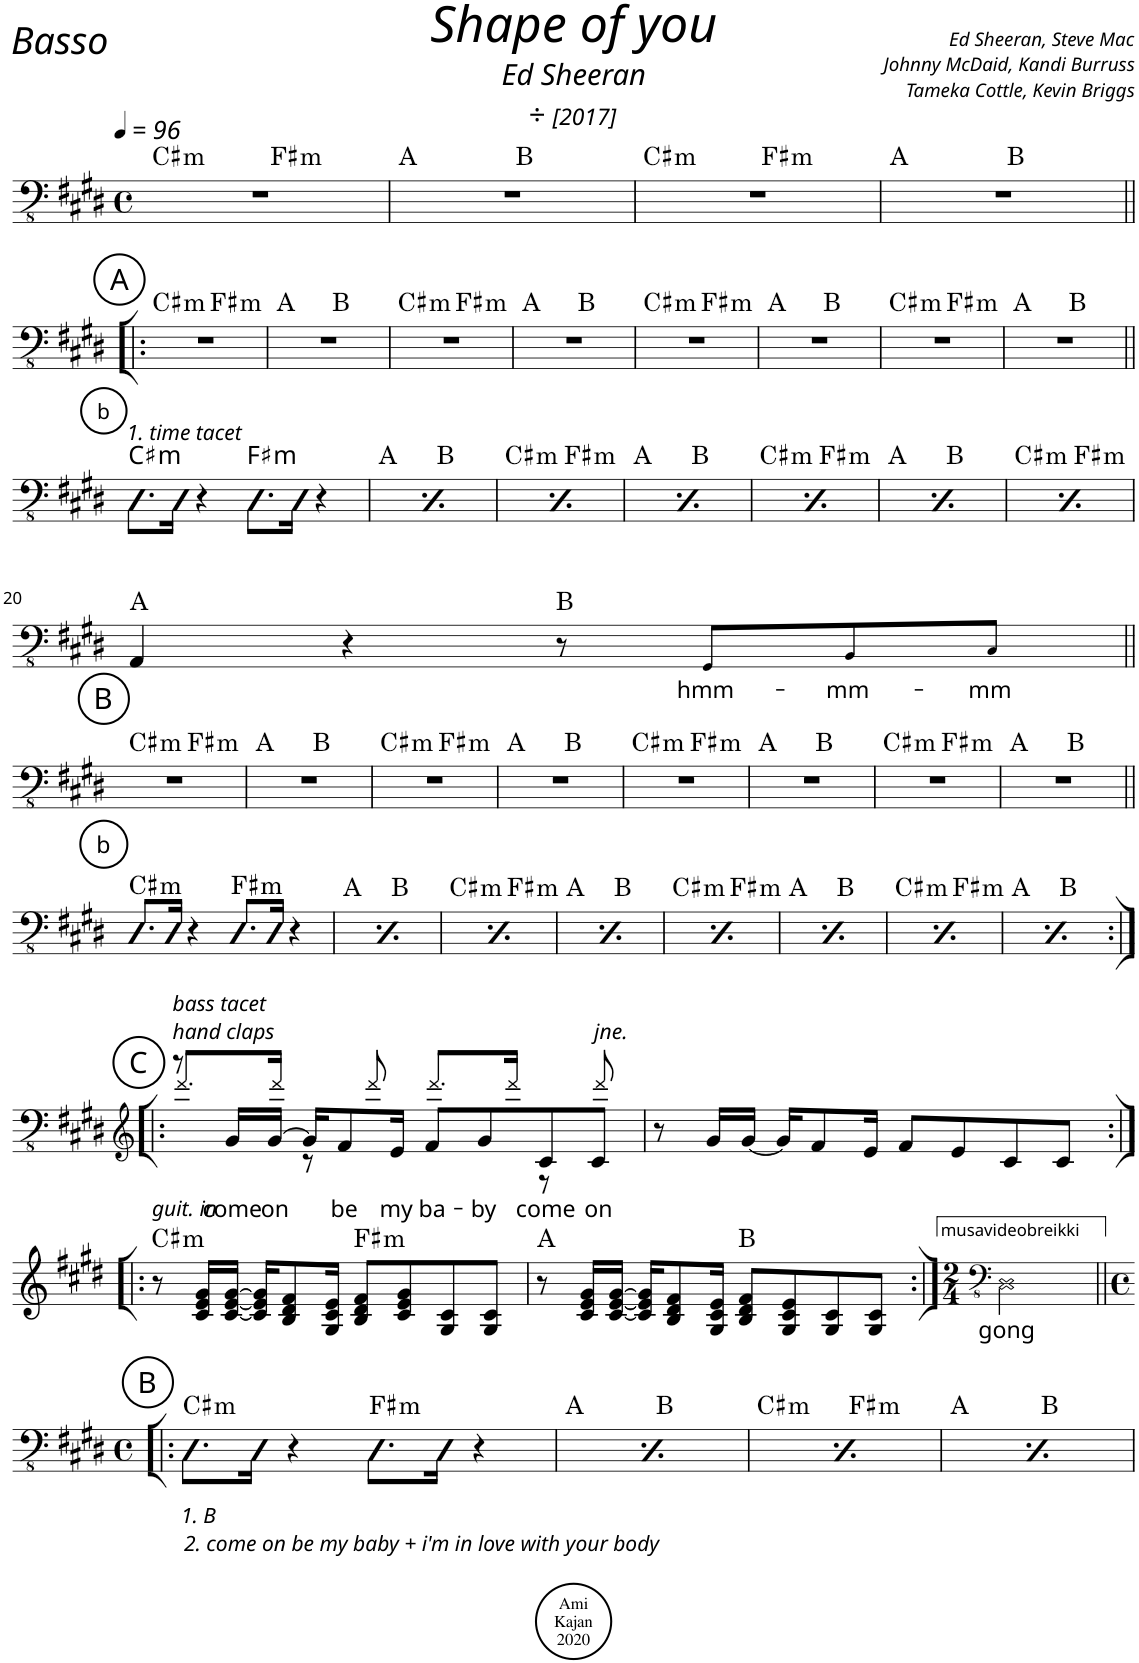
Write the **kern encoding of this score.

**kern	**text	**harte
*part1	*part1	*part1
*staff1	*staff1	*
*I"Piano	*	*
*I'Pno.	*	*
*clefFv4	*	*
*k[f#c#g#d#]	*	*
*M4/4	*	*
*met(c)	*	*
*MM96	*	*
=1	=1	=1
!	!	!LO:H:kt=m
*^	*	*
1r	2ryy	.	C#:min
!	!	!	!LO:H:kt=m
.	2ryy	.	F#:min
=2	=2	=2	=2
1r	2ryy	.	A:maj
.	2ryy	.	B:maj
=3	=3	=3	=3
!	!	!	!LO:H:kt=m
1r	2ryy	.	C#:min
!	!	!	!LO:H:kt=m
.	2ryy	.	F#:min
=4	=4	=4	=4
1r	2ryy	.	A:maj
.	2ryy	.	B:maj
!!LO:LB:g=z	!!
!!LO:REH:place=s1:a:cj:enc=circle:fs=14:t=A	!!
=5!|:	=5!|:	=5!|:	=5!|:
!	!	!	!LO:H:kt=m
1r	2ryy	.	C#:min
!	!	!	!LO:H:kt=m
.	2ryy	.	F#:min
=6	=6	=6	=6
1r	2ryy	.	A:maj
.	2ryy	.	B:maj
=7	=7	=7	=7
!	!	!	!LO:H:kt=m
1r	2ryy	.	C#:min
!	!	!	!LO:H:kt=m
.	2ryy	.	F#:min
=8	=8	=8	=8
1r	2ryy	.	A:maj
.	2ryy	.	B:maj
=9	=9	=9	=9
!	!	!	!LO:H:kt=m
1r	2ryy	.	C#:min
!	!	!	!LO:H:kt=m
.	2ryy	.	F#:min
=10	=10	=10	=10
1r	2ryy	.	A:maj
.	2ryy	.	B:maj
=11	=11	=11	=11
!	!	!	!LO:H:kt=m
1r	2ryy	.	C#:min
!	!	!	!LO:H:kt=m
.	2ryy	.	F#:min
=12	=12	=12	=12
1r	2ryy	.	A:maj
.	2ryy	.	B:maj
!!LO:LB:g=z	!!
!!LO:REH:place=s1:a:cj:enc=circle:t=b	!!
=13||	=13||	=13||	=13||
!LO:TX:a:i:t=1. time tacet	!	!	!LO:H:kt=m
*v	*v	*	*
8.DD#\L	.	C#:min
16DD#\Jk	.	.
4r	.	.
!	!	!LO:H:kt=m
8.DD#\L	.	F#:min
16DD#\Jk	.	.
4r	.	.
!!LO:REH:place=s1:a:cj:enc=circle:t=b
=14	=14	=14
!LO:TX:a:i:t=1. time tacet	!	!LO:H:kt=m
8.DD#\L	.	C#:min
16DD#\Jk	.	.
4r	.	.
!	!	!LO:H:kt=m
8.DD#\L	.	F#:min
16DD#\Jk	.	.
4r	.	.
!!LO:REH:place=s1:a:cj:enc=circle:t=b
=15	=15	=15
!LO:TX:a:i:t=1. time tacet	!	!LO:H:kt=m
8.DD#\L	.	C#:min
16DD#\Jk	.	.
4r	.	.
!	!	!LO:H:kt=m
8.DD#\L	.	F#:min
16DD#\Jk	.	.
4r	.	.
!!LO:REH:place=s1:a:cj:enc=circle:t=b
=16	=16	=16
!LO:TX:a:i:t=1. time tacet	!	!LO:H:kt=m
8.DD#\L	.	C#:min
16DD#\Jk	.	.
4r	.	.
!	!	!LO:H:kt=m
8.DD#\L	.	F#:min
16DD#\Jk	.	.
4r	.	.
!!LO:REH:place=s1:a:cj:enc=circle:t=b
=17	=17	=17
!LO:TX:a:i:t=1. time tacet	!	!LO:H:kt=m
8.DD#\L	.	C#:min
16DD#\Jk	.	.
4r	.	.
!	!	!LO:H:kt=m
8.DD#\L	.	F#:min
16DD#\Jk	.	.
4r	.	.
!!LO:REH:place=s1:a:cj:enc=circle:t=b
=18	=18	=18
!LO:TX:a:i:t=1. time tacet	!	!LO:H:kt=m
8.DD#\L	.	C#:min
16DD#\Jk	.	.
4r	.	.
!	!	!LO:H:kt=m
8.DD#\L	.	F#:min
16DD#\Jk	.	.
4r	.	.
!!LO:REH:place=s1:a:cj:enc=circle:t=b
=19	=19	=19
!LO:TX:a:i:t=1. time tacet	!	!LO:H:kt=m
8.DD#\L	.	C#:min
16DD#\Jk	.	.
4r	.	.
!	!	!LO:H:kt=m
8.DD#\L	.	F#:min
16DD#\Jk	.	.
4r	.	.
!!LO:LB:g=z
=20	=20	=20
4AAA/	.	A:maj
4r	.	.
8r	.	B:maj
!	!LO:LY:b	!
8GGG#!/L	hmm-	.
!	!LO:LY:b	!
8BBB!/	-mm-	.
!	!LO:LY:b	!
8CC#!/J	-mm	.
!!LO:LB:g=z
!!LO:REH:place=s1:a:cj:enc=circle:fs=14:t=B
=21||	=21||	=21||
!	!	!LO:H:kt=m
*^	*	*
1r	2ryy	.	C#:min
!	!	!	!LO:H:kt=m
.	2ryy	.	F#:min
=22	=22	=22	=22
1r	2ryy	.	A:maj
.	2ryy	.	B:maj
=23	=23	=23	=23
!	!	!	!LO:H:kt=m
1r	2ryy	.	C#:min
!	!	!	!LO:H:kt=m
.	2ryy	.	F#:min
=24	=24	=24	=24
1r	2ryy	.	A:maj
.	2ryy	.	B:maj
=25	=25	=25	=25
!	!	!	!LO:H:kt=m
1r	2ryy	.	C#:min
!	!	!	!LO:H:kt=m
.	2ryy	.	F#:min
=26	=26	=26	=26
1r	2ryy	.	A:maj
.	2ryy	.	B:maj
=27	=27	=27	=27
!	!	!	!LO:H:kt=m
1r	2ryy	.	C#:min
!	!	!	!LO:H:kt=m
.	2ryy	.	F#:min
=28	=28	=28	=28
1r	2ryy	.	A:maj
.	2ryy	.	B:maj
!!LO:LB:g=z	!!
!!LO:REH:place=s1:a:cj:enc=circle:fs=11:t=b	!!
=29||	=29||	=29||	=29||
!	!	!	!LO:H:kt=m
*v	*v	*	*
8.DD#/L	.	C#:min
16DD#/Jk	.	.
4r	.	.
!	!	!LO:H:kt=m
8.DD#/L	.	F#:min
16DD#/Jk	.	.
4r	.	.
!!LO:REH:place=s1:a:cj:enc=circle:fs=11:t=b
=30	=30	=30
!	!	!LO:H:kt=m
8.DD#/L	.	C#:min
16DD#/Jk	.	.
4r	.	.
!	!	!LO:H:kt=m
8.DD#/L	.	F#:min
16DD#/Jk	.	.
4r	.	.
!!LO:REH:place=s1:a:cj:enc=circle:fs=11:t=b
=31	=31	=31
!	!	!LO:H:kt=m
8.DD#/L	.	C#:min
16DD#/Jk	.	.
4r	.	.
!	!	!LO:H:kt=m
8.DD#/L	.	F#:min
16DD#/Jk	.	.
4r	.	.
!!LO:REH:place=s1:a:cj:enc=circle:fs=11:t=b
=32	=32	=32
!	!	!LO:H:kt=m
8.DD#/L	.	C#:min
16DD#/Jk	.	.
4r	.	.
!	!	!LO:H:kt=m
8.DD#/L	.	F#:min
16DD#/Jk	.	.
4r	.	.
!!LO:REH:place=s1:a:cj:enc=circle:fs=11:t=b
=33	=33	=33
!	!	!LO:H:kt=m
8.DD#/L	.	C#:min
16DD#/Jk	.	.
4r	.	.
!	!	!LO:H:kt=m
8.DD#/L	.	F#:min
16DD#/Jk	.	.
4r	.	.
!!LO:REH:place=s1:a:cj:enc=circle:fs=11:t=b
=34	=34	=34
!	!	!LO:H:kt=m
8.DD#/L	.	C#:min
16DD#/Jk	.	.
4r	.	.
!	!	!LO:H:kt=m
8.DD#/L	.	F#:min
16DD#/Jk	.	.
4r	.	.
!!LO:REH:place=s1:a:cj:enc=circle:fs=11:t=b
=35	=35	=35
!	!	!LO:H:kt=m
8.DD#/L	.	C#:min
16DD#/Jk	.	.
4r	.	.
!	!	!LO:H:kt=m
8.DD#/L	.	F#:min
16DD#/Jk	.	.
4r	.	.
!!LO:REH:place=s1:a:cj:enc=circle:fs=11:t=b
=36	=36	=36
!	!	!LO:H:kt=m
8.DD#/L	.	C#:min
16DD#/Jk	.	.
4r	.	.
!	!	!LO:H:kt=m
8.DD#/L	.	F#:min
16DD#/Jk	.	.
4r	.	.
!!LO:LB:g=z
!!LO:REH:place=s1:a:cj:enc=circle:fs=14:t=C
=37:|!|:	=37:|!|:	=37:|!|:
*clefG2	*	*
*^	*	*
!LO:TX:a:i:t=bass tacet	!	!	!
!LO:TX:a:t=hand claps	!	!	!
8r	8.ddd#!/L	.	.
!	!	!LO:LY:b	!
16g#/LL	.	come	.
!	!	!LO:LY:b	!
[16g#/JJ	16ddd#!/Jk	on	.
16g#/KL]	8r	.	.
!	!	!LO:LY:b	!
8f#/	.	be	.
.	8ddd#!/	.	.
!	!	!LO:LY:b	!
16e/Jk	.	my	.
!	!	!LO:LY:b	!
8f#/L	8.ddd#!/L	ba-	.
!	!	!LO:LY:b	!
8g#/	.	-by	.
.	16ddd#!/Jk	.	.
!	!	!LO:LY:b	!
8c#/	8r	come	.
!LO:TX:a:i:t=jne.	!	!	!
!	!	!LO:LY:b	!
8c#/J	8ddd#!/	on	.
*v	*v	*	*
=38	=38	=38
8r	.	.
16g#/LL	.	.
[16g#/JJ	.	.
16g#/KL]	.	.
8f#/	.	.
16e/Jk	.	.
8f#/L	.	.
8e/	.	.
8c#/	.	.
8c#/J	.	.
!!LO:LB:g=z
=39:|!|:	=39:|!|:	=39:|!|:
!LO:TX:a:i:t=guit. in	!	!LO:H:kt=m
8r	.	C#:min
16c#/ 16e/ 16g#/LL	.	.
[16c#/ [16e/ [16g#/JJ	.	.
16c#/] 16e/] 16g#/]KL	.	.
8B/ 8d#/ 8f#/	.	.
16G#/ 16c#/ 16e/Jk	.	.
!	!	!LO:H:kt=m
8B/ 8d#/ 8f#/L	.	F#:min
8c#/ 8e/ 8g#/	.	.
8G#/ 8c#/	.	.
8G#/ 8c#/J	.	.
=40	=40	=40
8r	.	A:maj
16c#/ 16e/ 16g#/LL	.	.
[16c#/ [16e/ [16g#/JJ	.	.
16c#/] 16e/] 16g#/]KL	.	.
8B/ 8d#/ 8f#/	.	.
16G#/ 16c#/ 16e/Jk	.	.
8B/ 8d#/ 8f#/L	.	B:maj
8G#/ 8c#/ 8e/	.	.
8G#/ 8c#/	.	.
8G#/ 8c#/J	.	.
=41:|!	=41:|!	=41:|!
*clefFv4	*	*
*M2/4	*	*
!	!LO:LY:b	!
2DD#\	gong	.
!!LO:LB:g=z
!!LO:REH:place=s1:a:cj:enc=circle:fs=14:t=B
=42!|:	=42!|:	=42!|:
*M4/4	*	*
*met(c)	*	*
!LO:TX:b:i:t=1. B	!	!
!LO:TX:b:t=2. come on be my baby + i'm in love with your body	!	!
!	!	!LO:H:kt=m
8.DD#\L	.	C#:min
16DD#\Jk	.	.
4r	.	.
!	!	!LO:H:kt=m
8.DD#\L	.	F#:min
16DD#\Jk	.	.
4r	.	.
!!LO:REH:place=s1:a:cj:enc=circle:fs=14:t=B
=43	=43	=43
!LO:TX:b:i:t=1. B	!	!
!LO:TX:b:t=2. come on be my baby + i'm in love with your body	!	!
!	!	!LO:H:kt=m
8.DD#\L	.	C#:min
16DD#\Jk	.	.
4r	.	.
!	!	!LO:H:kt=m
8.DD#\L	.	F#:min
16DD#\Jk	.	.
4r	.	.
!!LO:REH:place=s1:a:cj:enc=circle:fs=14:t=B
=44	=44	=44
!LO:TX:b:i:t=1. B	!	!
!LO:TX:b:t=2. come on be my baby + i'm in love with your body	!	!
!	!	!LO:H:kt=m
8.DD#\L	.	C#:min
16DD#\Jk	.	.
4r	.	.
!	!	!LO:H:kt=m
8.DD#\L	.	F#:min
16DD#\Jk	.	.
4r	.	.
!!LO:REH:place=s1:a:cj:enc=circle:fs=14:t=B
=45	=45	=45
!LO:TX:b:i:t=1. B	!	!
!LO:TX:b:t=2. come on be my baby + i'm in love with your body	!	!
!	!	!LO:H:kt=m
8.DD#\L	.	C#:min
16DD#\Jk	.	.
4r	.	.
!	!	!LO:H:kt=m
8.DD#\L	.	F#:min
16DD#\Jk	.	.
4r	.	.
=	=	=
*-	*-	*-
